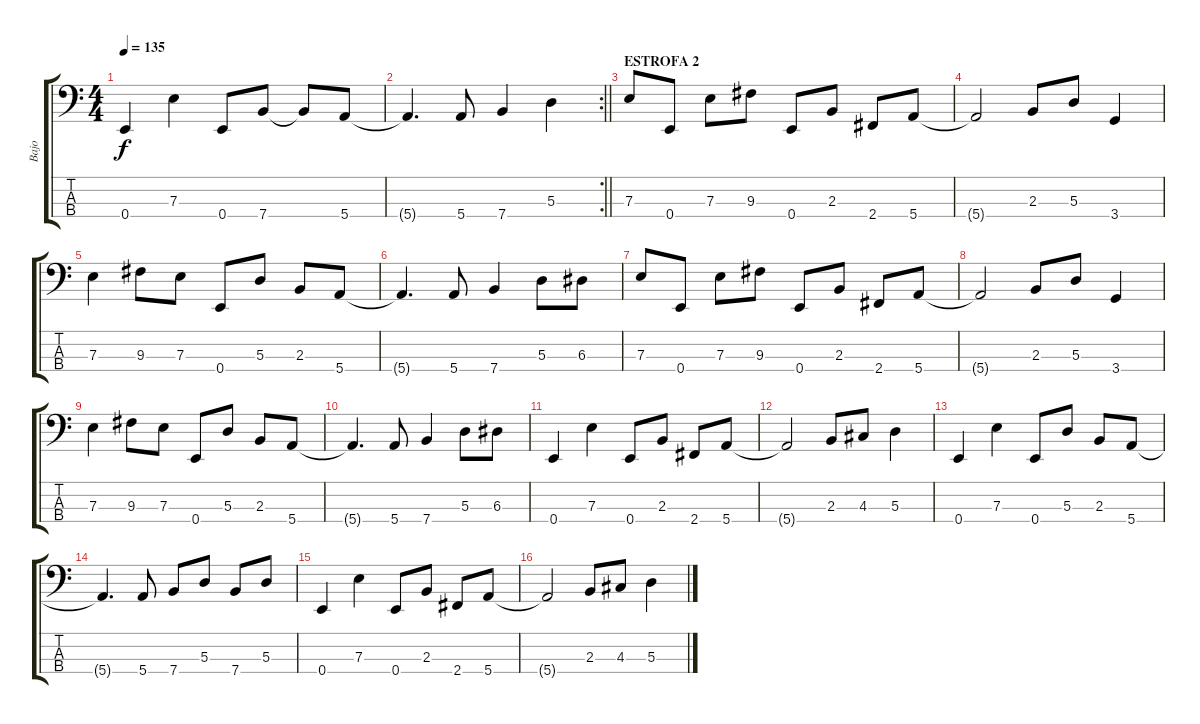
\track ("Bajo" "Bajo") {instrument electricbasspick}
\staff {score tabs}
\tuning (G2 D2 A1 E1) {hide}
\ts (4 4)
\tempo 135
\clef f4
\ks c
0.4.4{dy f} 7.3.4 0.4.8 7.4.8 7.4{t}.8 5.4.8 |
\rc 2
\barLineRight lightlight
5.4{t}.4{d} 5.4.8 7.4.4 5.3.4 |
\section ("" "ESTROFA 2")
7.3.8 0.4.8 7.3.8 9.3.8 0.4.8 2.3.8 2.4.8 5.4.8 |
5.4{t}.2 2.3.8 5.3.8 3.4.4 |
7.3.4 9.3.8 7.3.8 0.4.8 5.3.8 2.3.8 5.4.8 |
5.4{t}.4{d} 5.4.8 7.4.4 5.3.8 6.3.8 |
7.3.8 0.4.8 7.3.8 9.3.8 0.4.8 2.3.8 2.4.8 5.4.8 |
5.4{t}.2 2.3.8 5.3.8 3.4.4 |
7.3.4 9.3.8 7.3.8 0.4.8 5.3.8 2.3.8 5.4.8 |
5.4{t}.4{d} 5.4.8 7.4.4 5.3.8 6.3.8 |
0.4.4 7.3.4 0.4.8 2.3.8 2.4.8 5.4.8 |
5.4{t}.2 2.3.8 4.3.8 5.3.4 |
0.4.4 7.3.4 0.4.8 5.3.8 2.3.8 5.4.8 |
5.4{t}.4{d} 5.4.8 7.4.8 5.3.8 7.4.8 5.3.8 |
0.4.4 7.3.4 0.4.8 2.3.8 2.4.8 5.4.8 |
5.4{t}.2 2.3.8 4.3.8 5.3.4
